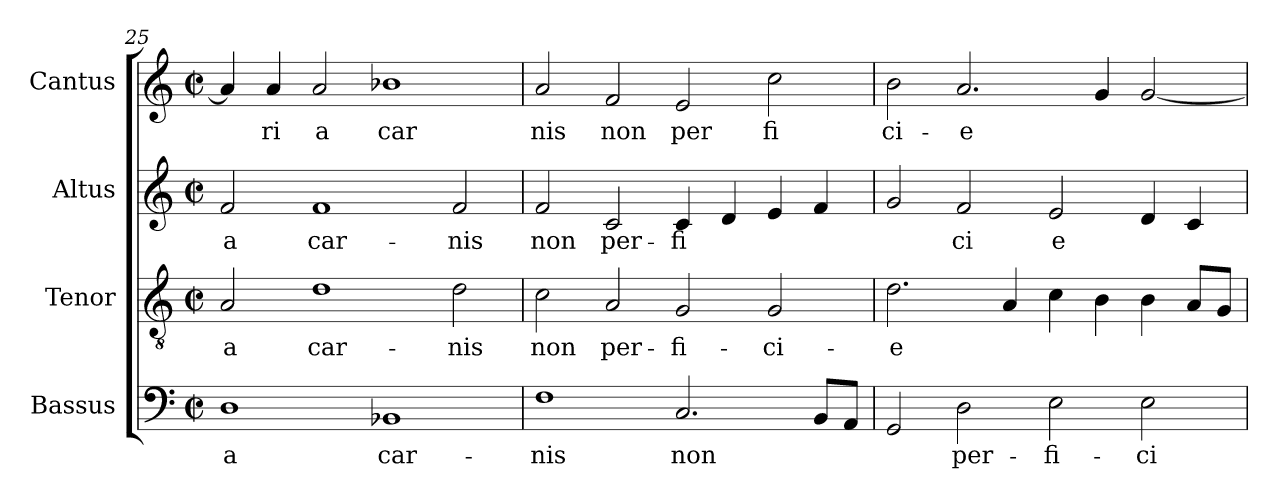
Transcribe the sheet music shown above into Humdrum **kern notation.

**kern	**text	**kern	**text	**kern	**text	**kern	**text
*part4	*part4	*part3	*part3	*part2	*part2	*part1	*part1
*staff4	*staff4	*staff3	*staff3	*staff2	*staff2	*staff1	*staff1
*I"Bassus	*	*I"Tenor	*	*I"Altus	*	*I"Cantus	*
*	*	*	*	*I'A	*	*I'C	*
*clefF4	*	*clefGv2	*	*clefG2	*	*clefG2	*
*k[]	*	*k[]	*	*k[]	*	*k[]	*
*C:	*	*C:	*	*C:	*	*C:	*
*M2/2	*	*M2/2	*	*M2/2	*	*M2/2	*
*met(c|)	*	*met(c|)	*	*met(c|)	*	*met(c|)	*
=25	=25	=25	=25	=25	=25	=25	=25
!	!LO:LY:b:cj	!	!LO:LY:b:cj	!	!LO:LY:b:cj	!	!LO:LY:b:cj
1D	-a	2A/	-a	2f/	-a	4a/]	.
!	!	!	!	!	!	!	!LO:LY:b:cj
.	.	.	.	.	.	4a/	ri
!	!	!	!LO:LY:b:cj	!	!LO:LY:b:cj	!	!LO:LY:b:cj
.	.	1d	car-	1f	car-	2a/	a
!	!LO:LY:b:cj	!	!	!	!	!	!LO:LY:b:cj
1BB-X	car-	.	.	.	.	1b-X	car
!	!	!	!LO:LY:b:cj	!	!LO:LY:b:cj	!	!
.	.	2d\	-nis	2f/	-nis	.	.
=26	=26	=26	=26	=26	=26	=26	=26
!	!LO:LY:b:cj	!	!LO:LY:b:cj	!	!LO:LY:b:cj	!	!LO:LY:b:cj
1F	-nis	2c\	non	2f/	non	2a/	nis
!	!	!	!LO:LY:b:cj	!	!LO:LY:b:cj	!	!LO:LY:b:cj
.	.	2A/	per-	2c/	per-	2f/	non
!	!LO:LY:b:cj	!	!LO:LY:b:cj	!	!LO:LY:b:cj	!	!LO:LY:b:cj
2.C/	non	2G/	-fi-	4c/	-fi-	2e/	per
!	!	!	!	!	!LO:LY:b:cj	!	!
.	.	.	.	4d/	--	.	.
!	!	!	!LO:LY:b:cj	!	!LO:LY:b:cj	!	!LO:LY:b:cj
.	.	2G/	-ci-	4e/	--	2cc\	fi
!	!LO:LY:b:cj	!	!	!	!LO:LY:b:cj	!	!
8BB/L	.	.	.	4f/	--	.	.
!	!LO:LY:b:cj	!	!	!	!	!	!
8AA/J	.	.	.	.	.	.	.
!!LO:LB:g=z
=27	=27	=27	=27	=27	=27	=27	=27
!	!LO:LY:b:cj	!	!LO:LY:b:cj	!	!LO:LY:b:cj	!	!LO:LY:b:cj
2GG/	.	2.d\	-e	2g/	--	2b\	ci-
!	!LO:LY:b:cj	!	!	!	!LO:LY:b:cj	!	!LO:LY:b:cj
2D\	per-	.	.	2f/	-ci	2.a/	-e-
!	!	!	!LO:LY:b:cj	!	!	!	!
.	.	4A/	.	.	.	.	.
!	!LO:LY:b:cj	!	!LO:LY:b:cj	!	!LO:LY:b:cj	!	!
2E\	-fi-	4c\	.	2e/	e	.	.
!	!	!	!LO:LY:b:cj	!	!	!	!LO:LY:b:cj
.	.	4B\	.	.	.	4g/	--
!	!LO:LY:b:cj	!	!LO:LY:b:cj	!	!LO:LY:b:cj	!	!LO:LY:b:cj
2E\	-ci-	4B\	.	4d/	.	[<2g/	--
!	!	!	!LO:LY:b:cj	!	!LO:LY:b:cj	!	!
.	.	8A/L	.	4c/	.	.	.
!	!	!	!LO:LY:b:cj	!	!	!	!
.	.	8G/J	.	.	.	.	.
=	=	=	=	=	=	=	=
*-	*-	*-	*-	*-	*-	*-	*-
